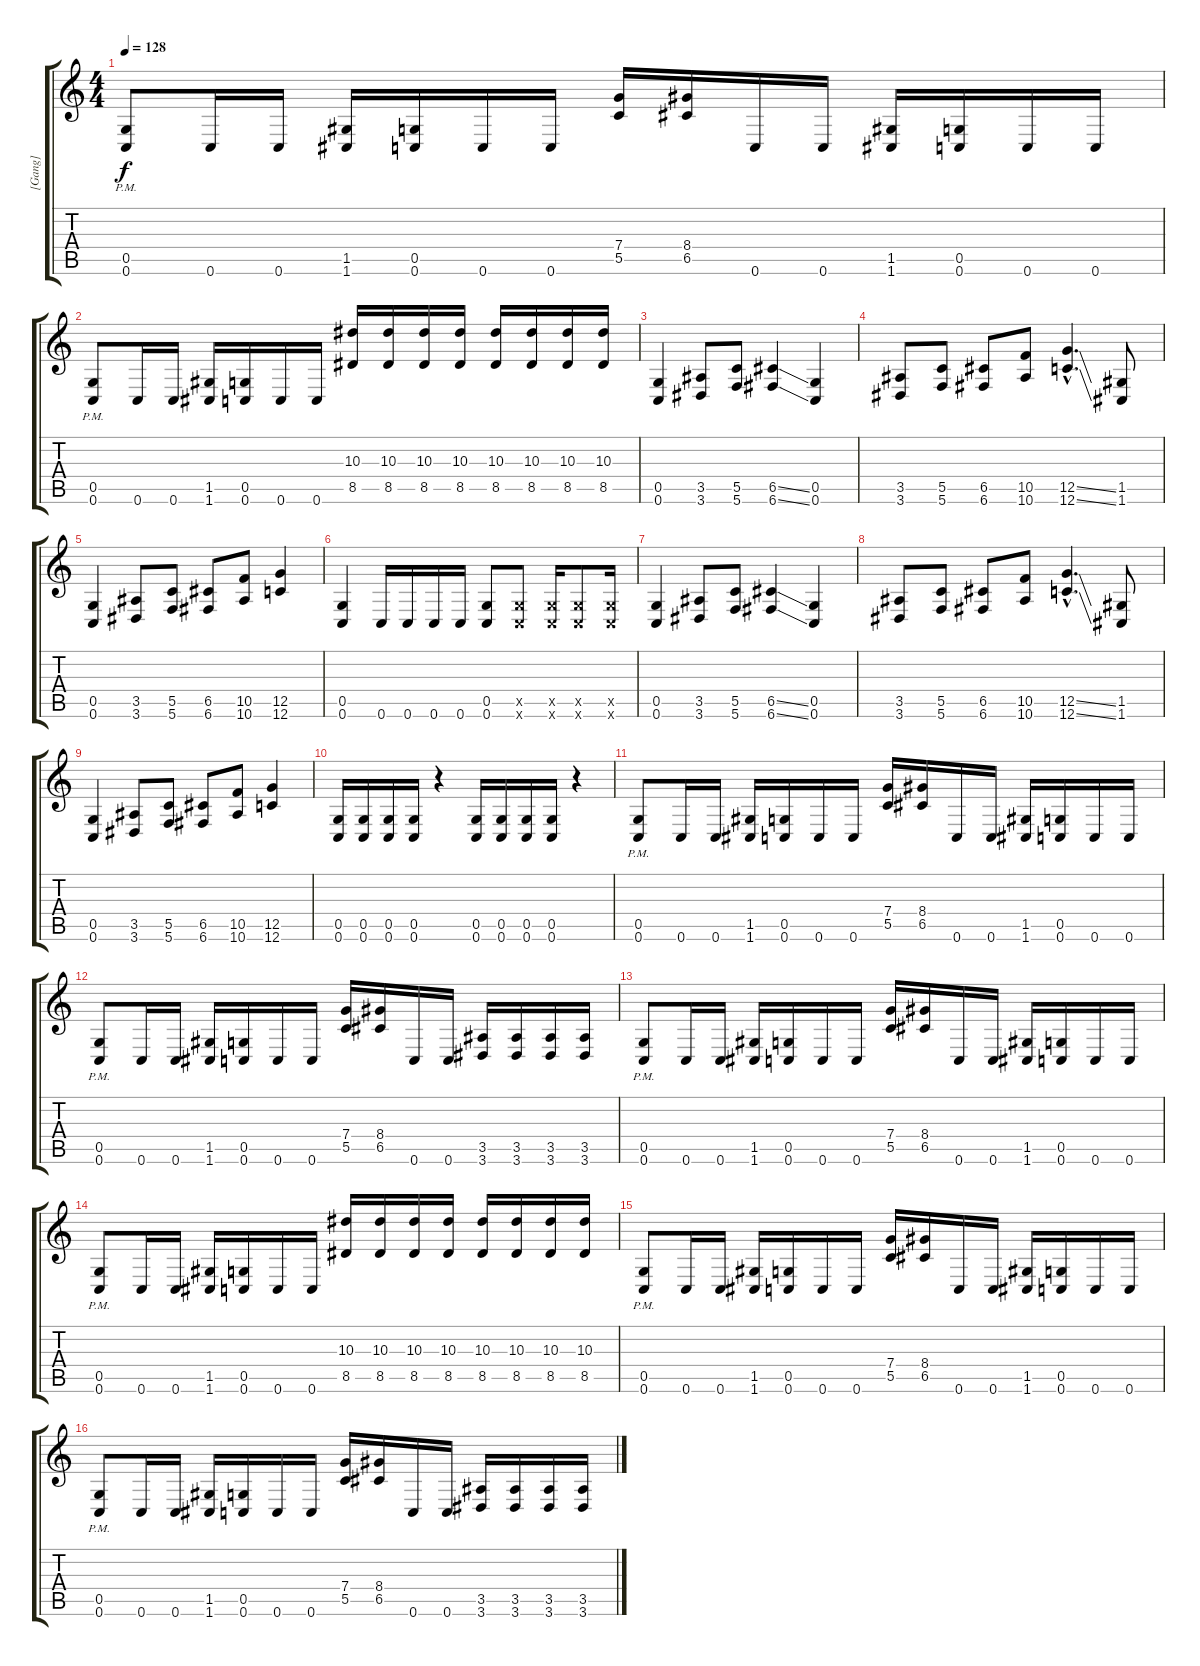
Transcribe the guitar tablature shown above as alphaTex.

\track ("[Gang]" "[Gang]") {instrument distortionguitar}
\staff {score tabs}
\tuning (D4 A3 F3 C3 G2 C2) {hide}
\ts (4 4)
\tempo 128
\clef g2
\ks c
(0.5{pm} 0.6).8{dy f} 0.6.16 0.6.16 (1.5 1.6).16 (0.5 0.6).16 0.6.16 0.6.16 (7.4 5.5).16 (8.4 6.5).16 0.6.16 0.6.16 (1.5 1.6).16 (0.5 0.6).16 0.6.16 0.6.16 |
(0.5{pm} 0.6).8 0.6.16 0.6.16 (1.5 1.6).16 (0.5 0.6).16 0.6.16 0.6.16 (10.3 8.5).16 (10.3 8.5).16 (10.3 8.5).16 (10.3 8.5).16 (10.3 8.5).16 (10.3 8.5).16 (10.3 8.5).16 (10.3 8.5).16 |
(0.5 0.6).4 (3.5 3.6).8 (5.5 5.6).8 (6.5{ss} 6.6{ss}).4 (0.5 0.6).4 |
(3.5 3.6).8 (5.5 5.6).8 (6.5 6.6).8 (10.5 10.6).8 (12.5{ss hac} 12.6{ss hac}).4{d} (1.5 1.6).8 |
(0.5 0.6).4 (3.5 3.6).8 (5.5 5.6).8 (6.5 6.6).8 (10.5 10.6).8 (12.5 12.6).4 |
(0.5 0.6).4 0.6.16 0.6.16 0.6.16 0.6.16 (0.5 0.6).8 (0.5{x} 0.6{x}).8 (0.5{x} 0.6{x}).16 (0.5{x} 0.6{x}).8 (0.5{x} 0.6{x}).16 |
(0.5 0.6).4 (3.5 3.6).8 (5.5 5.6).8 (6.5{ss} 6.6{ss}).4 (0.5 0.6).4 |
(3.5 3.6).8 (5.5 5.6).8 (6.5 6.6).8 (10.5 10.6).8 (12.5{ss hac} 12.6{ss hac}).4{d} (1.5 1.6).8 |
(0.5 0.6).4 (3.5 3.6).8 (5.5 5.6).8 (6.5 6.6).8 (10.5 10.6).8 (12.5 12.6).4 |
(0.5 0.6).16 (0.5 0.6).16 (0.5 0.6).16 (0.5 0.6).16 r.4 (0.5 0.6).16 (0.5 0.6).16 (0.5 0.6).16 (0.5 0.6).16 r.4 |
(0.5{pm} 0.6).8 0.6.16 0.6.16 (1.5 1.6).16 (0.5 0.6).16 0.6.16 0.6.16 (7.4 5.5).16 (8.4 6.5).16 0.6.16 0.6.16 (1.5 1.6).16 (0.5 0.6).16 0.6.16 0.6.16 |
(0.5{pm} 0.6).8 0.6.16 0.6.16 (1.5 1.6).16 (0.5 0.6).16 0.6.16 0.6.16 (7.4 5.5).16 (8.4 6.5).16 0.6.16 0.6.16 (3.5 3.6).16 (3.5 3.6).16 (3.5 3.6).16 (3.5 3.6).16 |
(0.5{pm} 0.6).8 0.6.16 0.6.16 (1.5 1.6).16 (0.5 0.6).16 0.6.16 0.6.16 (7.4 5.5).16 (8.4 6.5).16 0.6.16 0.6.16 (1.5 1.6).16 (0.5 0.6).16 0.6.16 0.6.16 |
(0.5{pm} 0.6).8 0.6.16 0.6.16 (1.5 1.6).16 (0.5 0.6).16 0.6.16 0.6.16 (10.3 8.5).16 (10.3 8.5).16 (10.3 8.5).16 (10.3 8.5).16 (10.3 8.5).16 (10.3 8.5).16 (10.3 8.5).16 (10.3 8.5).16 |
(0.5{pm} 0.6).8 0.6.16 0.6.16 (1.5 1.6).16 (0.5 0.6).16 0.6.16 0.6.16 (7.4 5.5).16 (8.4 6.5).16 0.6.16 0.6.16 (1.5 1.6).16 (0.5 0.6).16 0.6.16 0.6.16 |
(0.5{pm} 0.6).8 0.6.16 0.6.16 (1.5 1.6).16 (0.5 0.6).16 0.6.16 0.6.16 (7.4 5.5).16 (8.4 6.5).16 0.6.16 0.6.16 (3.5 3.6).16 (3.5 3.6).16 (3.5 3.6).16 (3.5 3.6).16
